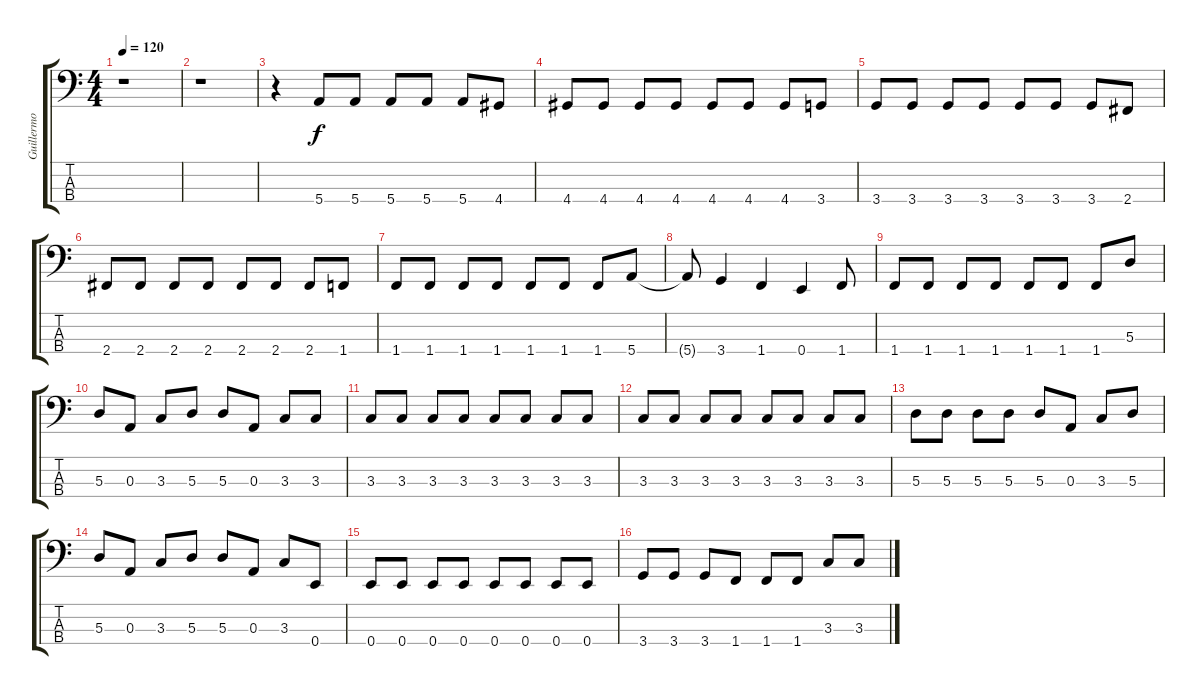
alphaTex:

\track ("Guillermo Sánchez" "Guillermo ") {instrument electricbasspick}
\staff {score tabs}
\tuning (G2 D2 A1 E1) {hide}
\ts (4 4)
\tempo 120
\clef f4
\ks c
r.1{dy f} |
r.1 |
r.4 5.4.8 5.4.8 5.4.8 5.4.8 5.4.8 4.4.8 |
4.4.8 4.4.8 4.4.8 4.4.8 4.4.8 4.4.8 4.4.8 3.4.8 |
3.4.8 3.4.8 3.4.8 3.4.8 3.4.8 3.4.8 3.4.8 2.4.8 |
2.4.8 2.4.8 2.4.8 2.4.8 2.4.8 2.4.8 2.4.8 1.4.8 |
1.4.8 1.4.8 1.4.8 1.4.8 1.4.8 1.4.8 1.4.8 5.4.8 |
5.4{t}.8 3.4.4 1.4.4 0.4.4 1.4.8 |
1.4.8 1.4.8 1.4.8 1.4.8 1.4.8 1.4.8 1.4.8 5.3.8 |
5.3.8 0.3.8 3.3.8 5.3.8 5.3.8 0.3.8 3.3.8 3.3.8 |
3.3.8 3.3.8 3.3.8 3.3.8 3.3.8 3.3.8 3.3.8 3.3.8 |
3.3.8 3.3.8 3.3.8 3.3.8 3.3.8 3.3.8 3.3.8 3.3.8 |
5.3.8 5.3.8 5.3.8 5.3.8 5.3.8 0.3.8 3.3.8 5.3.8 |
5.3.8 0.3.8 3.3.8 5.3.8 5.3.8 0.3.8 3.3.8 0.4.8 |
0.4.8 0.4.8 0.4.8 0.4.8 0.4.8 0.4.8 0.4.8 0.4.8 |
3.4.8 3.4.8 3.4.8 1.4.8 1.4.8 1.4.8 3.3.8 3.3.8
